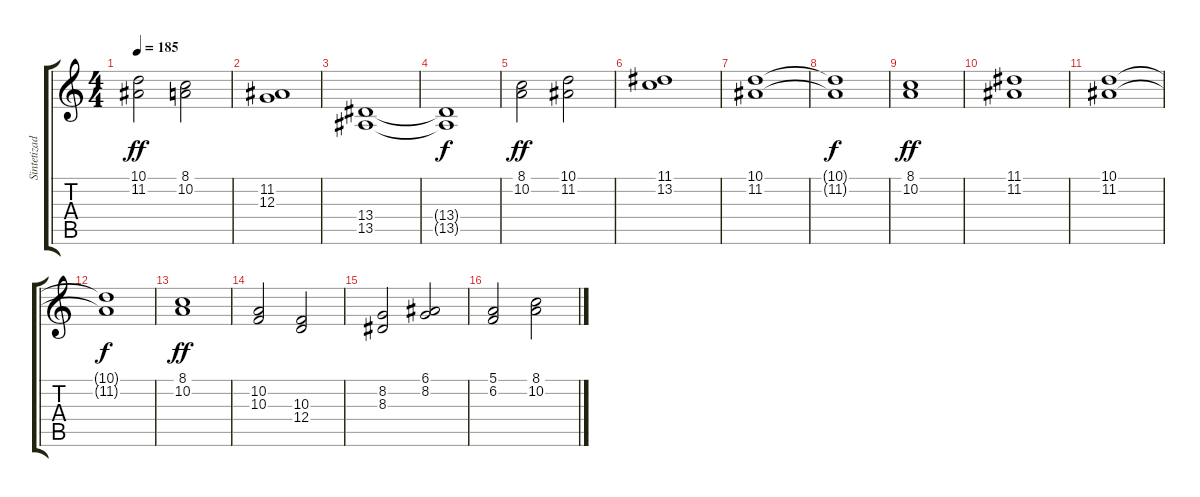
\track ("Sintetizador 2" "Sintetizad") {instrument pad3polysynth}
\staff {score tabs}
\tuning (E4 B3 G3 D3 A2 E2) {hide}
\ts (4 4)
\tempo 185
\clef g2
\ks c
(10.1 11.2).2{dy ff} (8.1 10.2).2 |
(11.2 12.3).1 |
(13.4 13.5).1 |
(13.4{t} 13.5{t}).1{dy f} |
(8.1 10.2).2{dy ff} (10.1 11.2).2 |
(11.1 13.2).1 |
(10.1 11.2).1 |
(10.1{t} 11.2{t}).1{dy f} |
(8.1 10.2).1{dy ff} |
(11.1 11.2).1 |
(10.1 11.2).1 |
(10.1{t} 11.2{t}).1{dy f} |
(8.1 10.2).1{dy ff} |
(10.2 10.3).2 (10.3 12.4).2 |
(8.2 8.3).2 (6.1 8.2).2 |
(5.1 6.2).2 (8.1 10.2).2
